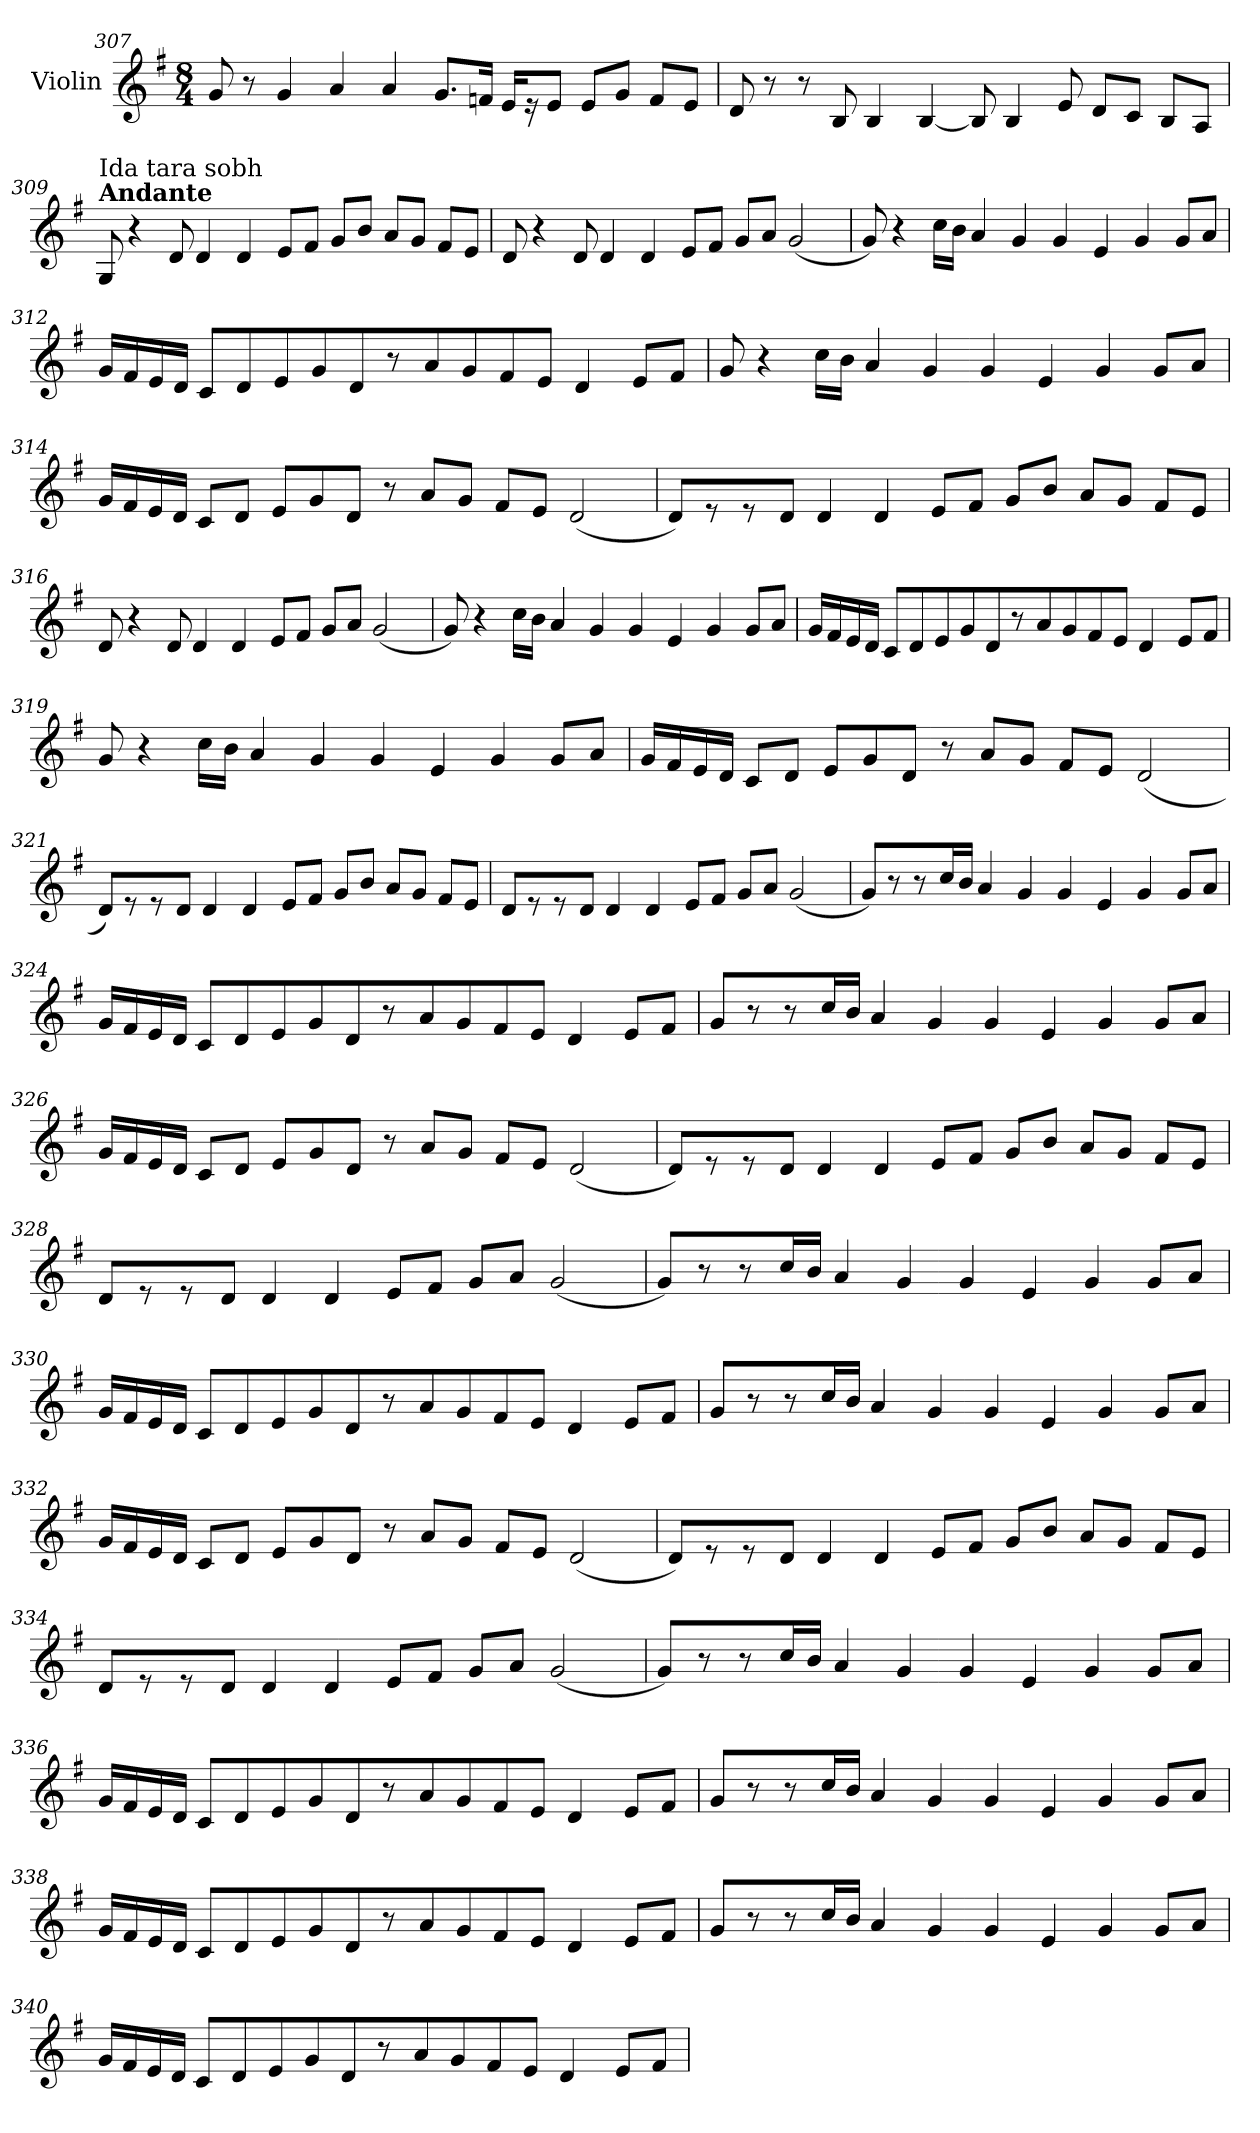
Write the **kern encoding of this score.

**kern
*part1
*staff1
*I"Violin
*clefG2
*k[f#]
*G:
*M8/4
=307
8g/
8r
4g/
4a/
4a/
8.g/L
16fn/Jk
16e/KL
16r
8e/J
8e/L
8g/J
8f/L
8e/J
!!LO:PB:g=z
=308
8d/
8r
8r
8B/
4B/
[4B/
8B/]
4B/
8e/
8d/L
8c/J
8B/L
8A/J
=309
*MM100
!LO:TX:a:B:t=Andante
!LO:TX:a:t=Ida tara sobh
8G/
4r
8d/
4d/
4d/
8e/L
8f#/J
8g/L
8b/J
8a/L
8g/J
8f#/L
8e/J
!!LO:LB:g=z
=310
8d/
4r
8d/
4d/
4d/
8e/L
8f#/J
8g/L
8a/J
(<2g/
=311
8g/)
4r
16cc\LL
16b\JJ
4a/
4g/
4g/
4e/
4g/
8g/L
8a/J
!!LO:LB:g=z
=312
16g/LL
16f#/
16e/
16d/JJ
8c/L
8d/
8e/
8g/
8d/
8r
8a/
8g/
8f#/
8e/J
4d/
8e/L
8f#/J
=313
8g/
4r
16cc\LL
16b\JJ
4a/
4g/
4g/
4e/
4g/
8g/L
8a/J
!!LO:LB:g=z
=314
16g/LL
16f#/
16e/
16d/JJ
8c/L
8d/J
8e/L
8g/
8d/J
8r
8a/L
8g/J
8f#/L
8e/J
(<2d/
=315
8d/L)
8r
8r
8d/J
4d/
4d/
8e/L
8f#/J
8g/L
8b/J
8a/L
8g/J
8f#/L
8e/J
!!LO:LB:g=z
=316
8d/
4r
8d/
4d/
4d/
8e/L
8f#/J
8g/L
8a/J
(<2g/
=317
8g/)
4r
16cc\LL
16b\JJ
4a/
4g/
4g/
4e/
4g/
8g/L
8a/J
!!LO:LB:g=z
=318
16g/LL
16f#/
16e/
16d/JJ
8c/L
8d/
8e/
8g/
8d/
8r
8a/
8g/
8f#/
8e/J
4d/
8e/L
8f#/J
=319
8g/
4r
16cc\LL
16b\JJ
4a/
4g/
4g/
4e/
4g/
8g/L
8a/J
!!LO:LB:g=z
=320
16g/LL
16f#/
16e/
16d/JJ
8c/L
8d/J
8e/L
8g/
8d/J
8r
8a/L
8g/J
8f#/L
8e/J
(<2d/
=321
8d/L)
8r
8r
8d/J
4d/
4d/
8e/L
8f#/J
8g/L
8b/J
8a/L
8g/J
8f#/L
8e/J
!!LO:LB:g=z
=322
8d/L
8r
8r
8d/J
4d/
4d/
8e/L
8f#/J
8g/L
8a/J
(<2g/
=323
8g/L)
8r
8r
16cc/L
16b/JJ
4a/
4g/
4g/
4e/
4g/
8g/L
8a/J
!!LO:PB:g=z
=324
16g/LL
16f#/
16e/
16d/JJ
8c/L
8d/
8e/
8g/
8d/
8r
8a/
8g/
8f#/
8e/J
4d/
8e/L
8f#/J
=325
8g/L
8r
8r
16cc/L
16b/JJ
4a/
4g/
4g/
4e/
4g/
8g/L
8a/J
!!LO:LB:g=z
=326
16g/LL
16f#/
16e/
16d/JJ
8c/L
8d/J
8e/L
8g/
8d/J
8r
8a/L
8g/J
8f#/L
8e/J
(<2d/
=327
8d/L)
8r
8r
8d/J
4d/
4d/
8e/L
8f#/J
8g/L
8b/J
8a/L
8g/J
8f#/L
8e/J
!!LO:LB:g=z
=328
8d/L
8r
8r
8d/J
4d/
4d/
8e/L
8f#/J
8g/L
8a/J
(<2g/
=329
8g/L)
8r
8r
16cc/L
16b/JJ
4a/
4g/
4g/
4e/
4g/
8g/L
8a/J
!!LO:LB:g=z
=330
16g/LL
16f#/
16e/
16d/JJ
8c/L
8d/
8e/
8g/
8d/
8r
8a/
8g/
8f#/
8e/J
4d/
8e/L
8f#/J
=331
8g/L
8r
8r
16cc/L
16b/JJ
4a/
4g/
4g/
4e/
4g/
8g/L
8a/J
!!LO:LB:g=z
=332
16g/LL
16f#/
16e/
16d/JJ
8c/L
8d/J
8e/L
8g/
8d/J
8r
8a/L
8g/J
8f#/L
8e/J
(<2d/
=333
8d/L)
8r
8r
8d/J
4d/
4d/
8e/L
8f#/J
8g/L
8b/J
8a/L
8g/J
8f#/L
8e/J
!!LO:LB:g=z
=334
8d/L
8r
8r
8d/J
4d/
4d/
8e/L
8f#/J
8g/L
8a/J
(<2g/
=335
8g/L)
8r
8r
16cc/L
16b/JJ
4a/
4g/
4g/
4e/
4g/
8g/L
8a/J
!!LO:LB:g=z
=336
16g/LL
16f#/
16e/
16d/JJ
8c/L
8d/
8e/
8g/
8d/
8r
8a/
8g/
8f#/
8e/J
4d/
8e/L
8f#/J
=337
8g/L
8r
8r
16cc/L
16b/JJ
4a/
4g/
4g/
4e/
4g/
8g/L
8a/J
!!LO:LB:g=z
=338
16g/LL
16f#/
16e/
16d/JJ
8c/L
8d/
8e/
8g/
8d/
8r
8a/
8g/
8f#/
8e/J
4d/
8e/L
8f#/J
=339
8g/L
8r
8r
16cc/L
16b/JJ
4a/
4g/
4g/
4e/
4g/
8g/L
8a/J
!!LO:PB:g=z
=340
16g/LL
16f#/
16e/
16d/JJ
8c/L
8d/
8e/
8g/
8d/
8r
8a/
8g/
8f#/
8e/J
4d/
8e/L
8f#/J
=
*-
